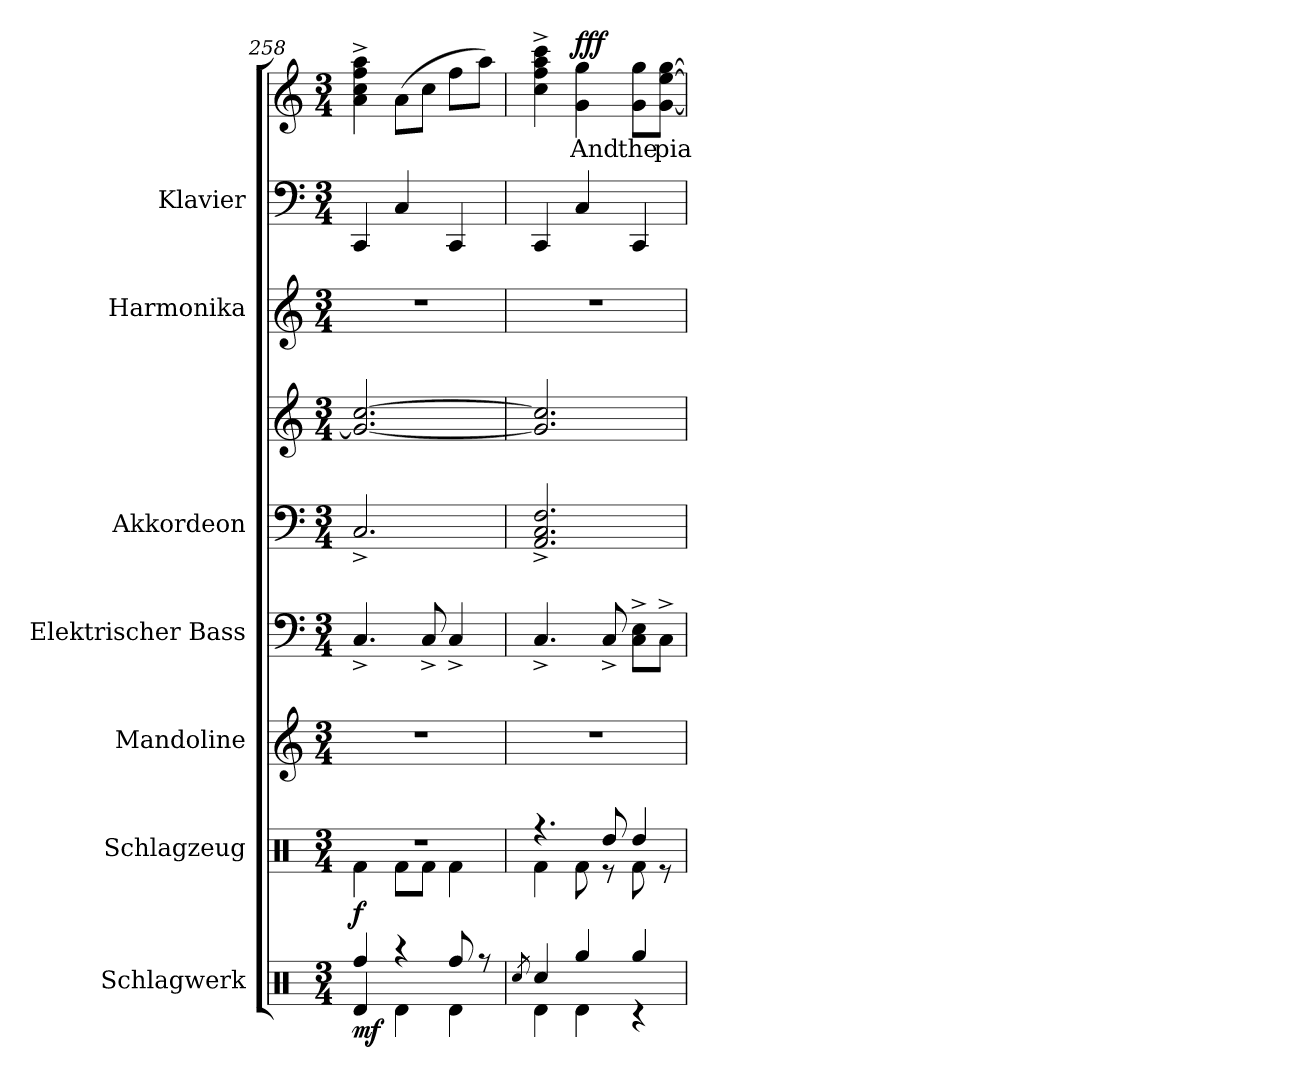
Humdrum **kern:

**kern	**dynam	**kern	**dynam	**kern	**kern	**kern	**kern	**kern	**kern	**kern	**text	**dynam
*part7	*part7	*part6	*part6	*part5	*part4	*part3	*part3	*part2	*part1	*part1	*part1	*part1
*staff9	*staff9	*staff8	*staff8	*staff7	*staff6	*staff5	*staff4	*staff3	*staff2	*staff1	*staff1	*staff1/2
*I"Schlagwerk	*	*I"Schlagzeug	*	*I"Mandoline	*I"Elektrischer Bass	*I"Akkordeon	*	*I"Harmonika	*I"Klavier	*	*	*
*I'Schlw.	*	*I'Schlgz.	*	*I'Mand.	*I'E-B.	*I'Akk.	*	*	*I'Klav.	*	*	*
*clefX	*	*clefX	*	*clefG2	*clefF4	*clefF4	*clefG2	*clefG2	*clefF4	*clefG2	*	*
*	*	*	*	*	*ITrd7c12	*	*	*	*	*	*	*
*k[]	*	*k[]	*	*k[]	*k[]	*k[]	*k[]	*k[]	*k[]	*k[]	*	*
*M3/4	*	*M3/4	*	*M3/4	*M3/4	*M3/4	*M3/4	*M3/4	*M3/4	*M3/4	*	*
=258	=258	=258	=258	=258	=258	=258	=258	=258	=258	=258	=258	=258
*^	*	*^	*	*	*	*	*	*	*	*	*	*
!	!	!LO:DY:b	!	!	!LO:DY:b	!	!	!	!	!	!	!	!	!
4Rff/	4Rd/	mf	2.r	4Rf\	f	2.r	4.CC^/	2.C^/	2.g/_ [2.cc/	2.r	4CC/	4a\^ 4cc\^ 4ff\^ 4aa\^	.	.
4r	4Rd\	.	.	8Rf\L	.	.	.	.	.	.	4C/	(8a\L	.	.
.	.	.	.	8Rf\J	.	.	8CC^/	.	.	.	.	8cc\J	.	.
8Rff/	4Rd\	.	.	4Rf\	.	.	4CC^/	.	.	.	4CC/	8ff\L	.	.
8r	.	.	.	.	.	.	.	.	.	.	.	8aa\J)	.	.
=259	=259	=259	=259	=259	=259	=259	=259	=259	=259	=259	=259	=259	=259	=259
8qRcc/	.	.	.	.	.	.	.	.	.	.	.	.	.	.
4Rcc/	4Rd\	.	4.r	4Rf\	.	2.r	4.CC^/	2.AA/^ 2.C/^ 2.F/^	2.g/] 2.cc/]	2.r	4CC/	4cc\^ 4ff\^ 4aa\^ 4ccc\^	.	.
!	!	!	!	!	!	!	!	!	!	!	!	!	!LO:LY:b	!LO:DY:b
4Rgg/	4Rd\	.	.	8Rf\	.	.	.	.	.	.	4C/	4g\ 4gg\	And	fff
.	.	.	8Rdd/	8r	.	.	8CC^/	.	.	.	.	.	.	.
!	!	!	!	!	!	!	!	!	!	!	!	!	!LO:LY:b	!
4Rgg/	4r	.	4Rdd/	8Rf\	.	.	8CC\^ 8EE\^L	.	.	.	4CC/	8g\ 8gg\L	the	.
!	!	!	!	!	!	!	!	!	!	!	!	!	!LO:LY:b	!
.	.	.	.	8r	.	.	8CC^\J	.	.	.	.	[8g\ [8ee\ [8gg\J	pia-	.
*v	*v	*	*	*	*	*	*	*	*	*	*	*	*	*
*	*	*v	*v	*	*	*	*	*	*	*	*	*	*
=	=	=	=	=	=	=	=	=	=	=	=	=
*-	*-	*-	*-	*-	*-	*-	*-	*-	*-	*-	*-	*-
